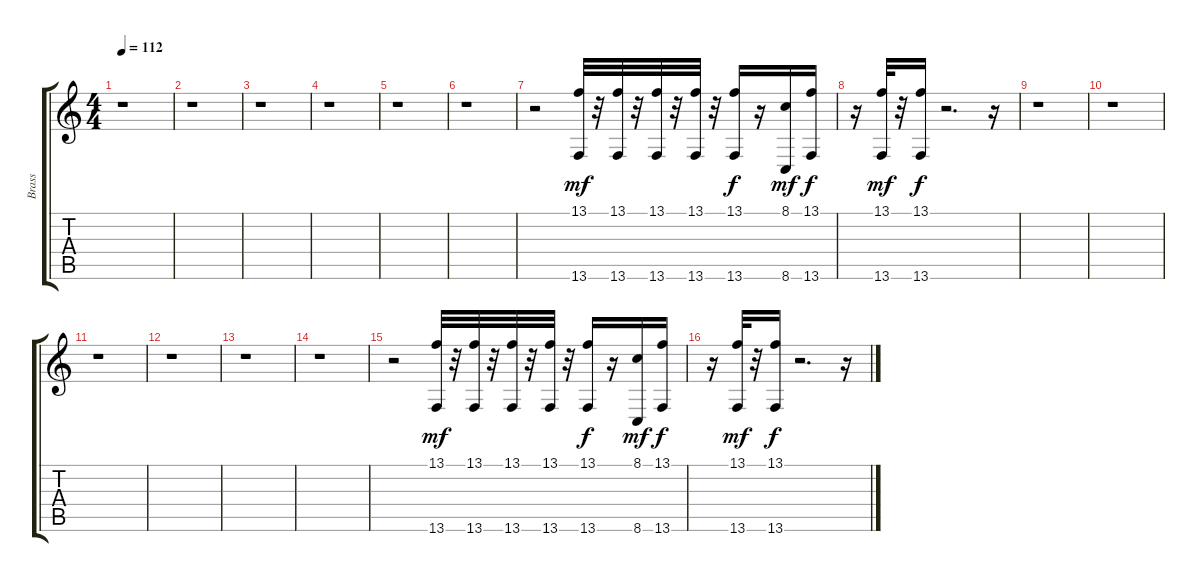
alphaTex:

\track ("Brass" "Brass") {instrument brasssection}
\staff {score tabs}
\tuning (E4 B3 G3 D3 A2 E2) {hide}
\ts (4 4)
\tempo 112
\clef g2
\ks c
r.1{dy f} |
r.1 |
r.1 |
r.1 |
r.1 |
r.1 |
r.2 (13.1 13.6).32{dy mf} r.32 (13.1 13.6).32 r.32 (13.1 13.6).32 r.32 (13.1 13.6).32 r.32 (13.1 13.6).16{dy f} r.16 (8.1 8.6).16{dy mf} (13.1 13.6).16{dy f} |
r.16 (13.1 13.6).32{dy mf} r.32 (13.1 13.6).16{dy f} r.2{d} r.16 |
r.1 |
r.1 |
r.1 |
r.1 |
r.1 |
r.1 |
r.2 (13.1 13.6).32{dy mf} r.32 (13.1 13.6).32 r.32 (13.1 13.6).32 r.32 (13.1 13.6).32 r.32 (13.1 13.6).16{dy f} r.16 (8.1 8.6).16{dy mf} (13.1 13.6).16{dy f} |
r.16 (13.1 13.6).32{dy mf} r.32 (13.1 13.6).16{dy f} r.2{d} r.16
